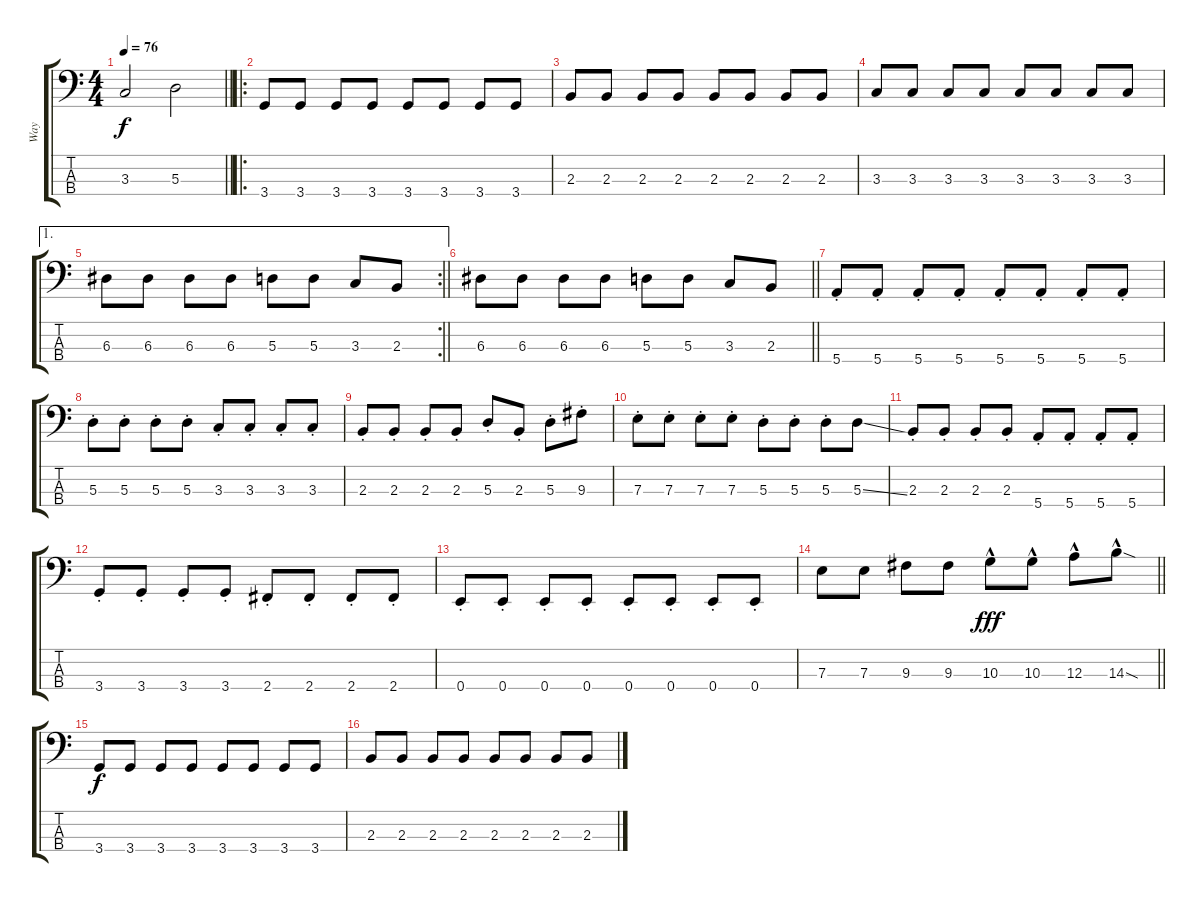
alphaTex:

\track ("Way" "Way") {instrument electricbasspick}
\staff {score tabs}
\tuning (G2 D2 A1 E1) {hide}
\ts (4 4)
\tempo 76
\clef f4
\barLineRight lightlight
\ks c
3.3.2{dy f} 5.3.2 |
\ro
3.4.8 3.4.8 3.4.8 3.4.8 3.4.8 3.4.8 3.4.8 3.4.8 |
2.3.8 2.3.8 2.3.8 2.3.8 2.3.8 2.3.8 2.3.8 2.3.8 |
3.3.8 3.3.8 3.3.8 3.3.8 3.3.8 3.3.8 3.3.8 3.3.8 |
\ae 1
\rc 2
\barLineRight lightlight
6.3.8 6.3.8 6.3.8 6.3.8 5.3.8 5.3.8 3.3.8 2.3.8 |
\barLineRight lightlight
6.3.8 6.3.8 6.3.8 6.3.8 5.3.8 5.3.8 3.3.8 2.3.8 |
5.4{st}.8 5.4{st}.8 5.4{st}.8 5.4{st}.8 5.4{st}.8 5.4{st}.8 5.4{st}.8 5.4{st}.8 |
5.3{st}.8 5.3{st}.8 5.3{st}.8 5.3{st}.8 3.3{st}.8 3.3{st}.8 3.3{st}.8 3.3{st}.8 |
2.3{st}.8 2.3{st}.8 2.3{st}.8 2.3{st}.8 5.3{st}.8 2.3{st}.8 5.3{st}.8 9.3{st}.8 |
7.3{st}.8 7.3{st}.8 7.3{st}.8 7.3{st}.8 5.3{st}.8 5.3{st}.8 5.3{st}.8 5.3{ss}.8 |
2.3{st}.8 2.3{st}.8 2.3{st}.8 2.3{st}.8 5.4{st}.8 5.4{st}.8 5.4{st}.8 5.4{st}.8 |
3.4{st}.8 3.4{st}.8 3.4{st}.8 3.4{st}.8 2.4{st}.8 2.4{st}.8 2.4{st}.8 2.4{st}.8 |
0.4{st}.8 0.4{st}.8 0.4{st}.8 0.4{st}.8 0.4{st}.8 0.4{st}.8 0.4{st}.8 0.4{st}.8 |
\barLineRight lightlight
7.3.8 7.3.8 9.3.8 9.3.8 10.3{hac}.8{dy fff} 10.3{hac}.8 12.3{hac}.8 14.3{sod hac}.8 |
3.4.8{dy f} 3.4.8 3.4.8 3.4.8 3.4.8 3.4.8 3.4.8 3.4.8 |
2.3.8 2.3.8 2.3.8 2.3.8 2.3.8 2.3.8 2.3.8 2.3.8
